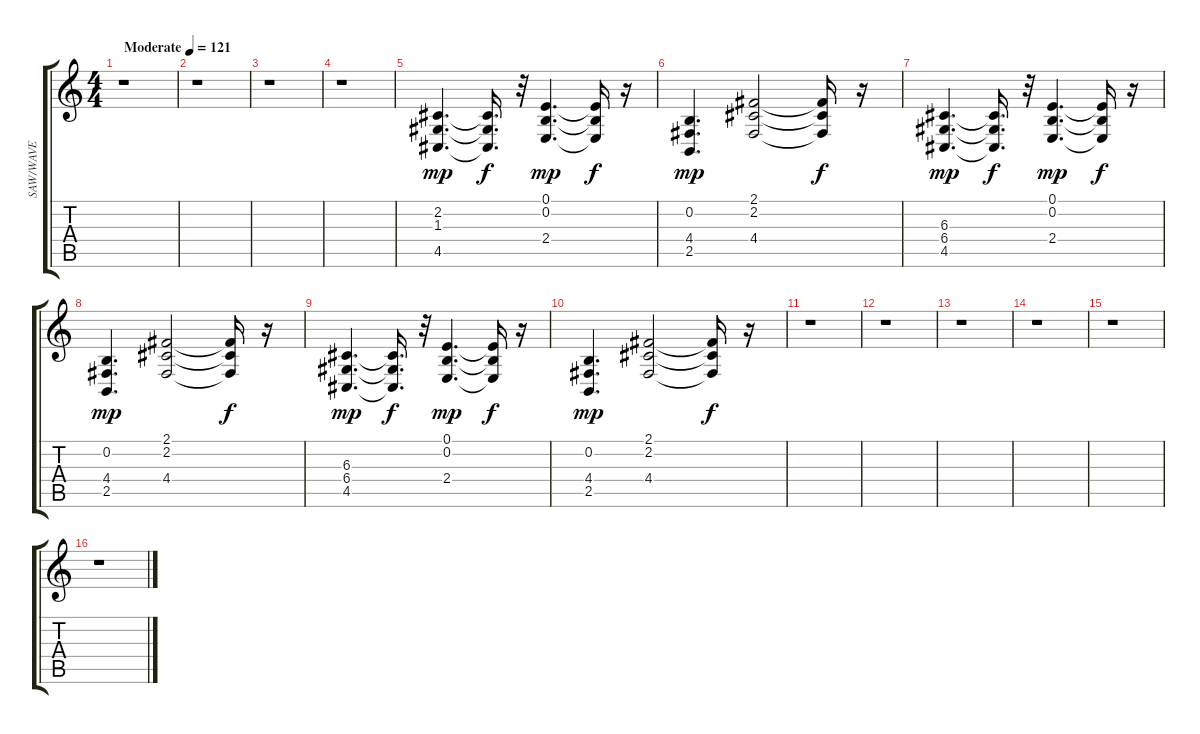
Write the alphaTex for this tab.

\track ("SAW/WAVE" "SAW/WAVE") {instrument lead2sawtooth}
\staff {score tabs}
\tuning (E4 B3 G3 D3 A2 E2) {hide}
\ts (4 4)
\tempo (121 "Moderate")
\clef g2
\ks c
r.1{dy mp instrument lead2sawtooth} |
r.1 |
r.1 |
r.1 |
(2.2 1.3 4.5).4{d} (2.2{t} 1.3{t} 4.5{t}).16{d dy f} r.32 (0.1 0.2 2.4).4{d dy mp} (0.1{t} 0.2{t} 2.4{t}).16{dy f} r.16 |
(0.2 4.4 2.5).4{d dy mp} (2.1 2.2 4.4).2 (2.1{t} 2.2{t} 4.4{t}).16{dy f} r.16 |
(6.3 6.4 4.5).4{d dy mp} (6.3{t} 6.4{t} 4.5{t}).16{d dy f} r.32 (0.1 0.2 2.4).4{d dy mp} (0.1{t} 0.2{t} 2.4{t}).16{dy f} r.16 |
(0.2 4.4 2.5).4{d dy mp} (2.1 2.2 4.4).2 (2.1{t} 2.2{t} 4.4{t}).16{dy f} r.16 |
(6.3 6.4 4.5).4{d dy mp} (6.3{t} 6.4{t} 4.5{t}).16{d dy f} r.32 (0.1 0.2 2.4).4{d dy mp} (0.1{t} 0.2{t} 2.4{t}).16{dy f} r.16 |
(0.2 4.4 2.5).4{d dy mp} (2.1 2.2 4.4).2 (2.1{t} 2.2{t} 4.4{t}).16{dy f} r.16 |
r.1 |
r.1 |
r.1 |
r.1 |
r.1 |
r.1
